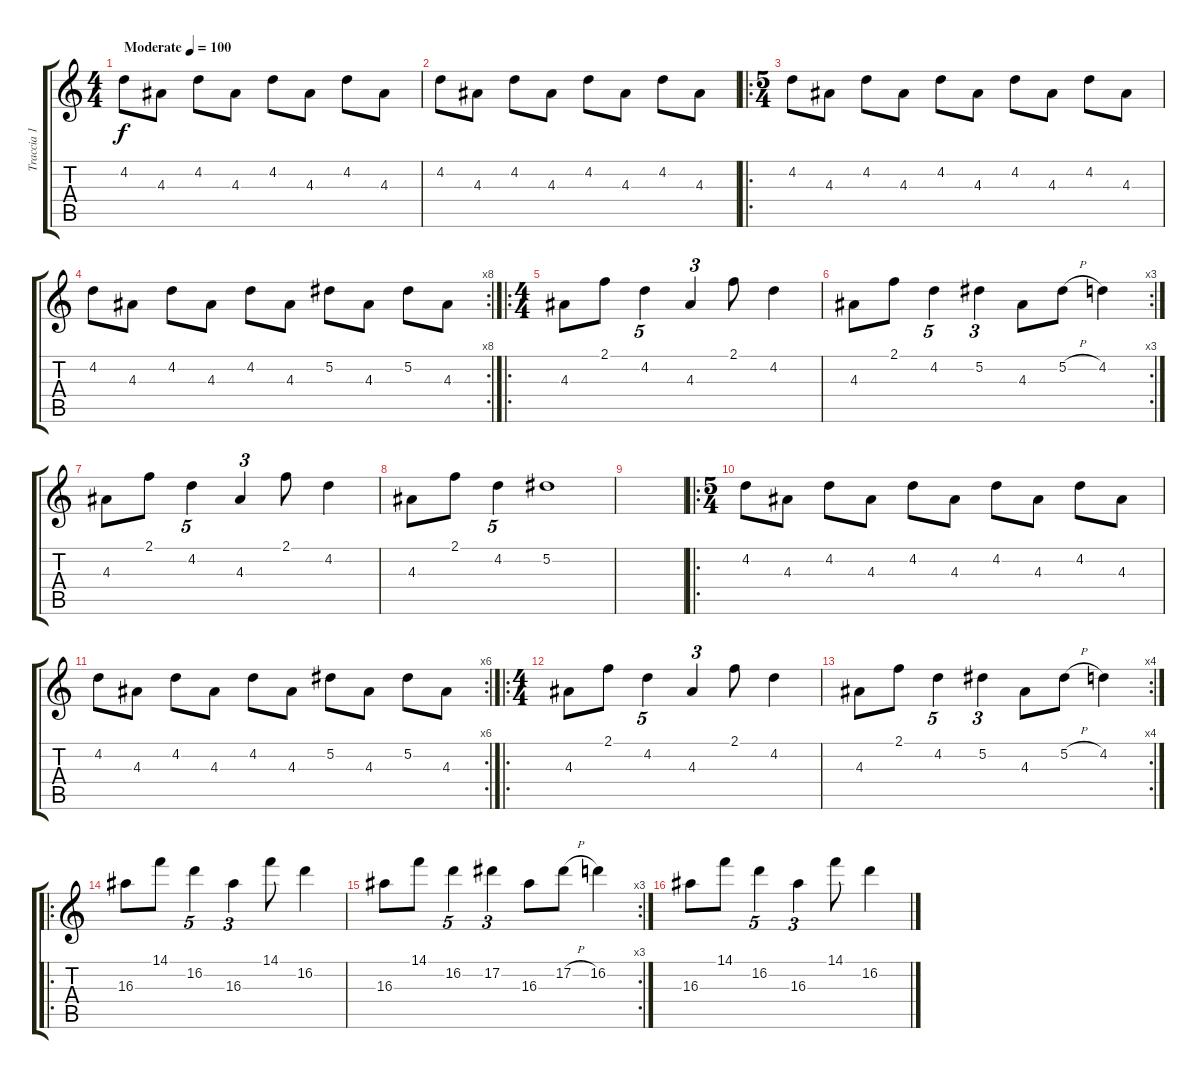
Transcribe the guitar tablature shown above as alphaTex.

\track ("Traccia 1" "Traccia 1") {instrument electricguitarclean}
\staff {score tabs}
\tuning (Eb4 Bb3 Gb3 Db3 Ab2 Eb2) {hide}
\ts (4 4)
\tempo (100 "Moderate")
\clef g2
\ks c
4.2.8{dy f instrument electricguitarclean} 4.3.8 4.2.8 4.3.8 4.2.8 4.3.8 4.2.8 4.3.8 |
4.2.8 4.3.8 4.2.8 4.3.8 4.2.8 4.3.8 4.2.8 4.3.8 |
\ro
\ts (5 4)
4.2.8 4.3.8 4.2.8 4.3.8 4.2.8 4.3.8 4.2.8 4.3.8 4.2.8 4.3.8 |
\rc 8
4.2.8 4.3.8 4.2.8 4.3.8 4.2.8 4.3.8 5.2.8 4.3.8 5.2.8 4.3.8 |
\ro
\ts (4 4)
4.3.8 2.1.8 4.2.4{tu (5 4)} 4.3.4{tu (3 2)} 2.1.8 4.2.4 |
\rc 3
4.3.8 2.1.8 4.2.4{tu (5 4)} 5.2.4{tu (3 2)} 4.3.8 5.2{h}.8 4.2.4 |
4.3.8 2.1.8 4.2.4{tu (5 4)} 4.3.4{tu (3 2)} 2.1.8 4.2.4 |
4.3.8 2.1.8 4.2.4{tu (5 4)} 5.2.1 |
|
\ro
\ts (5 4)
4.2.8 4.3.8 4.2.8 4.3.8 4.2.8 4.3.8 4.2.8 4.3.8 4.2.8 4.3.8 |
\rc 6
4.2.8 4.3.8 4.2.8 4.3.8 4.2.8 4.3.8 5.2.8 4.3.8 5.2.8 4.3.8 |
\ro
\ts (4 4)
4.3.8 2.1.8 4.2.4{tu (5 4)} 4.3.4{tu (3 2)} 2.1.8 4.2.4 |
\rc 4
4.3.8 2.1.8 4.2.4{tu (5 4)} 5.2.4{tu (3 2)} 4.3.8 5.2{h}.8 4.2.4 |
\ro
16.3.8 14.1.8 16.2.4{tu (5 4)} 16.3.4{tu (3 2)} 14.1.8 16.2.4 |
\rc 3
16.3.8 14.1.8 16.2.4{tu (5 4)} 17.2.4{tu (3 2)} 16.3.8 17.2{h}.8 16.2.4 |
16.3.8 14.1.8 16.2.4{tu (5 4)} 16.3.4{tu (3 2)} 14.1.8 16.2.4
